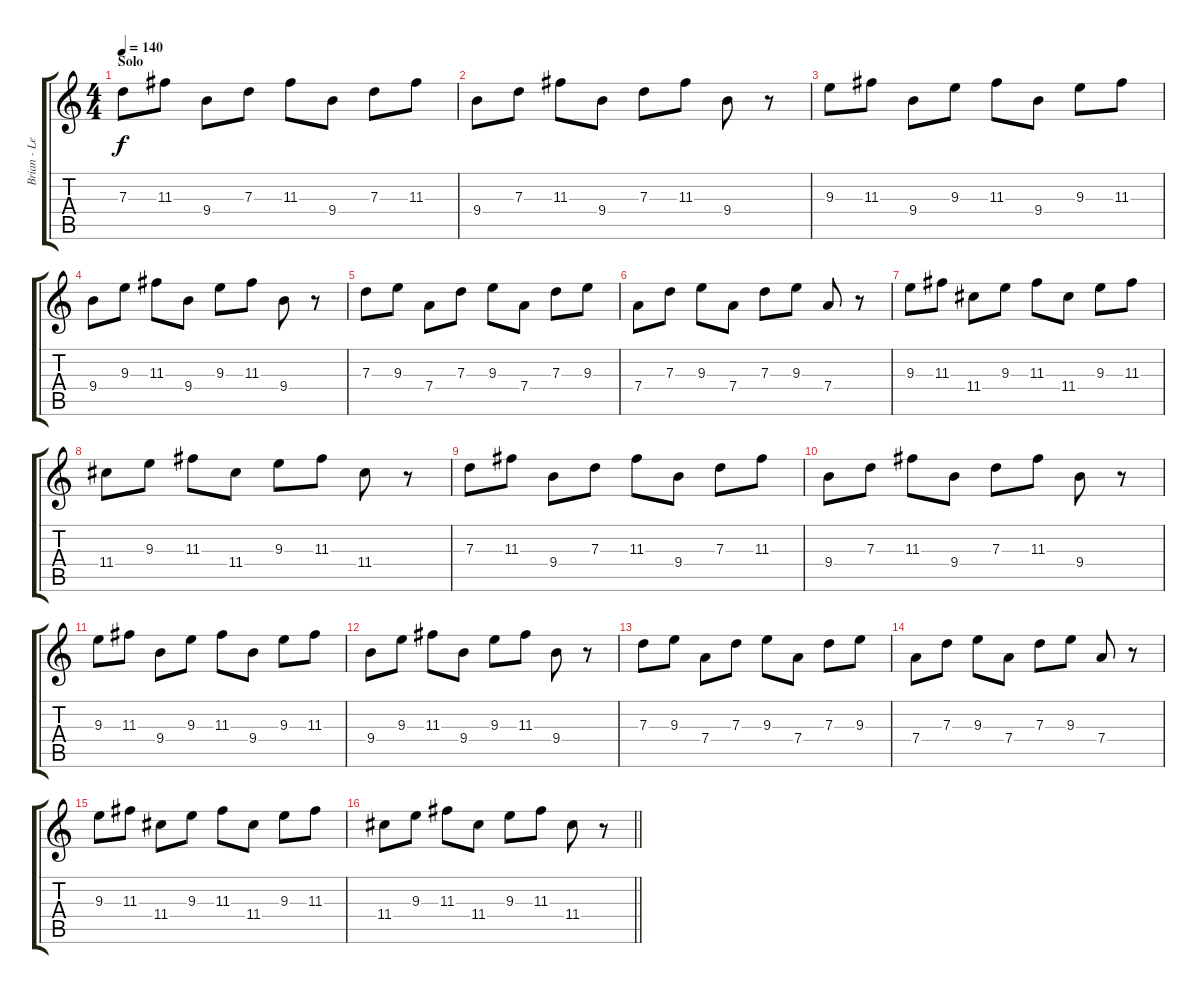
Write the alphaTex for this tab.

\track ("Brian - Lead" "Brian - Le") {instrument electricguitarjazz}
\staff {score tabs}
\tuning (E4 B3 G3 D3 A2 E2) {hide}
\ts (4 4)
\section ("" "Solo")
\tempo 140
\clef g2
\ks c
7.3.8{dy f instrument electricguitarjazz} 11.3.8 9.4.8 7.3.8 11.3.8 9.4.8 7.3.8 11.3.8 |
9.4.8 7.3.8 11.3.8 9.4.8 7.3.8 11.3.8 9.4.8 r.8 |
9.3.8 11.3.8 9.4.8 9.3.8 11.3.8 9.4.8 9.3.8 11.3.8 |
9.4.8 9.3.8 11.3.8 9.4.8 9.3.8 11.3.8 9.4.8 r.8 |
7.3.8 9.3.8 7.4.8 7.3.8 9.3.8 7.4.8 7.3.8 9.3.8 |
7.4.8 7.3.8 9.3.8 7.4.8 7.3.8 9.3.8 7.4.8 r.8 |
9.3.8 11.3.8 11.4.8 9.3.8 11.3.8 11.4.8 9.3.8 11.3.8 |
11.4.8 9.3.8 11.3.8 11.4.8 9.3.8 11.3.8 11.4.8 r.8 |
7.3.8 11.3.8 9.4.8 7.3.8 11.3.8 9.4.8 7.3.8 11.3.8 |
9.4.8 7.3.8 11.3.8 9.4.8 7.3.8 11.3.8 9.4.8 r.8 |
9.3.8 11.3.8 9.4.8 9.3.8 11.3.8 9.4.8 9.3.8 11.3.8 |
9.4.8 9.3.8 11.3.8 9.4.8 9.3.8 11.3.8 9.4.8 r.8 |
7.3.8 9.3.8 7.4.8 7.3.8 9.3.8 7.4.8 7.3.8 9.3.8 |
7.4.8 7.3.8 9.3.8 7.4.8 7.3.8 9.3.8 7.4.8 r.8 |
9.3.8 11.3.8 11.4.8 9.3.8 11.3.8 11.4.8 9.3.8 11.3.8 |
\barLineRight lightlight
11.4.8 9.3.8 11.3.8 11.4.8 9.3.8 11.3.8 11.4.8 r.8
